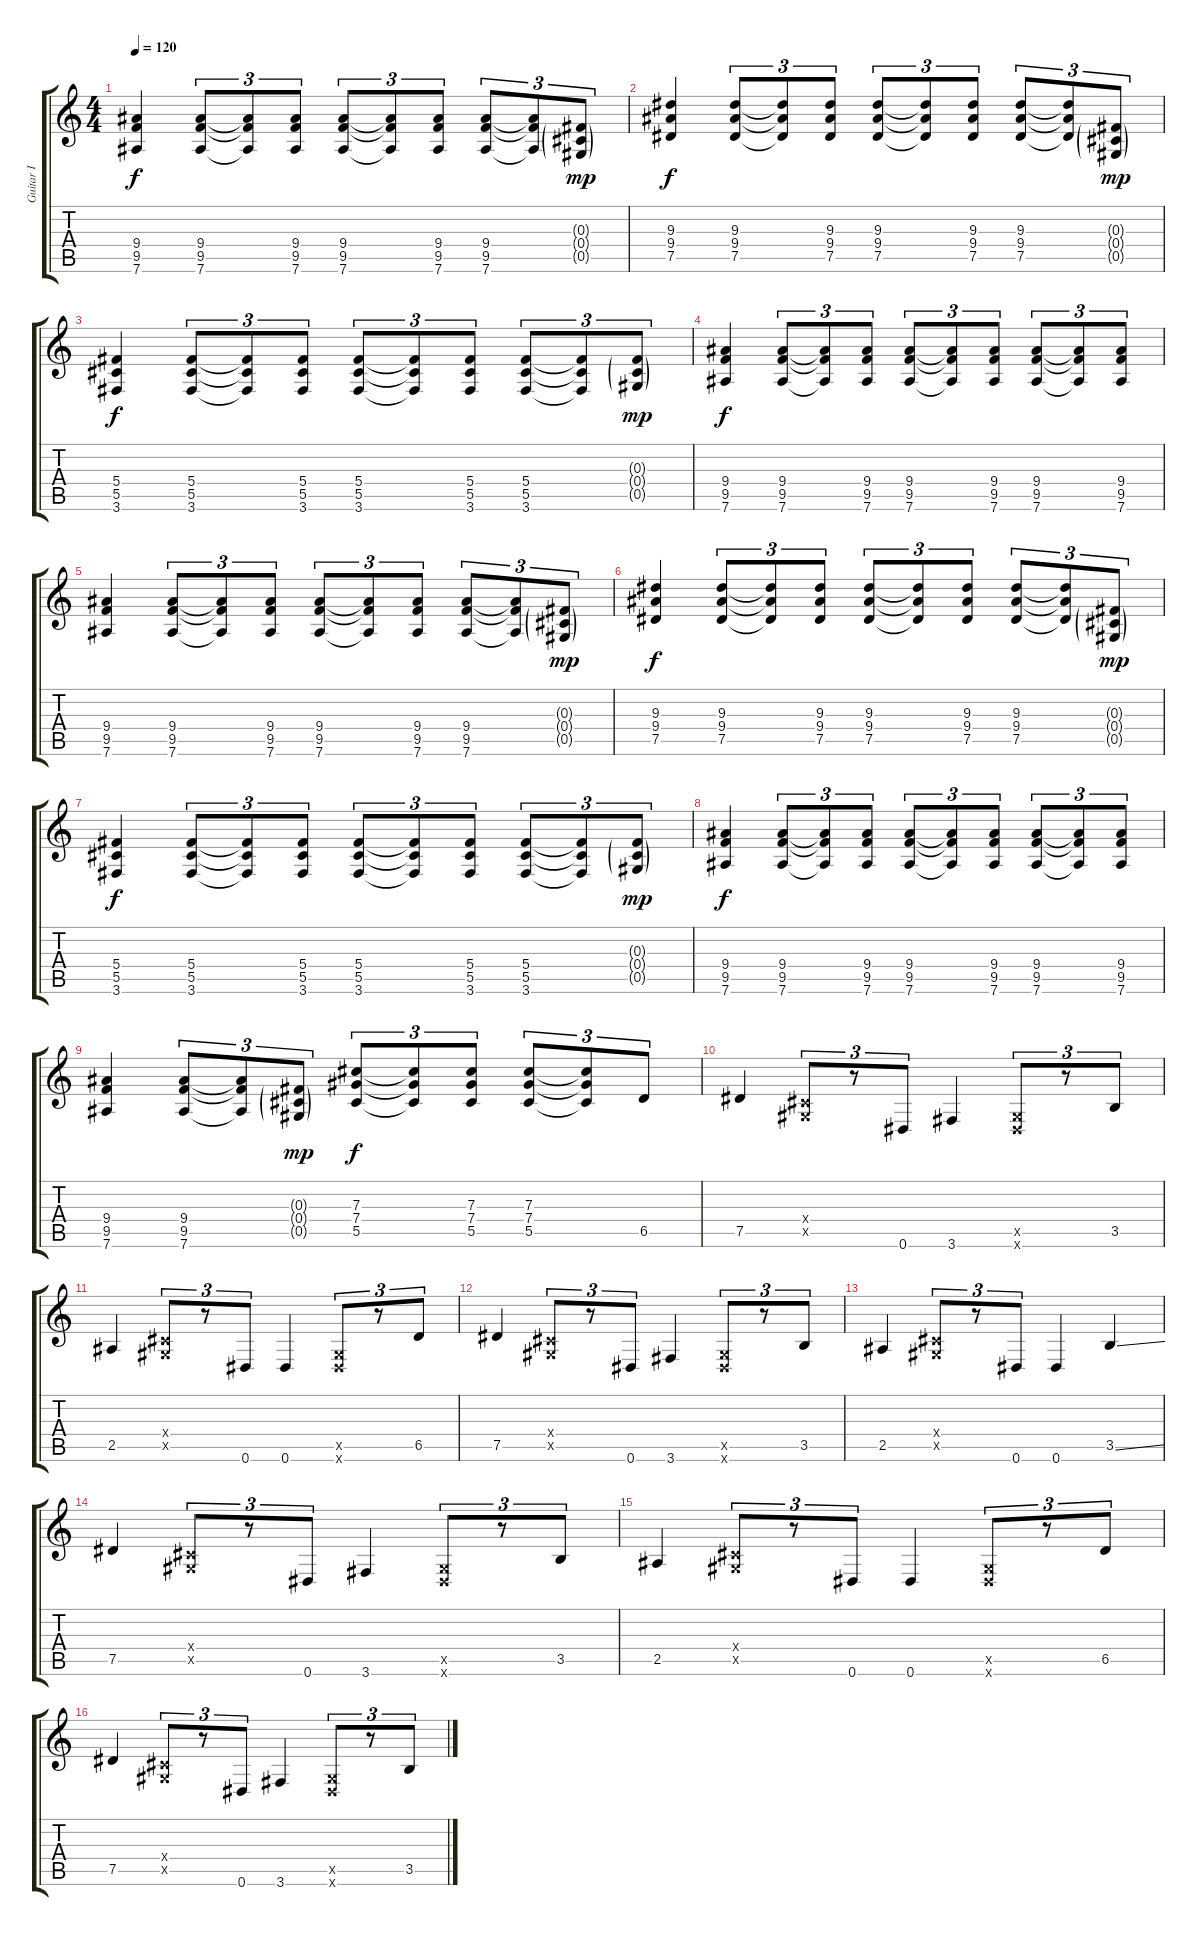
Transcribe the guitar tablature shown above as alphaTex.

\track ("Guitar I" "Guitar I") {instrument acousticguitarsteel}
\staff {score tabs}
\tuning (Eb4 Bb3 Gb3 Db3 Ab2 Eb2) {hide}
\ts (4 4)
\tempo 120
\clef g2
\ks c
(9.4 9.5 7.6).4{dy f} (9.4 9.5 7.6).8{tu (3 2)} (9.4{t} 9.5{t} 7.6{t}).8{tu (3 2)} (9.4 9.5 7.6).8{tu (3 2)} (9.4 9.5 7.6).8{tu (3 2)} (9.4{t} 9.5{t} 7.6{t}).8{tu (3 2)} (9.4 9.5 7.6).8{tu (3 2)} (9.4 9.5 7.6).8{tu (3 2)} (9.4{t} 9.5{t} 7.6{t}).8{tu (3 2)} (0.3{g} 0.4{g} 0.5{g}).8{tu (3 2) dy mp} |
(9.3 9.4 7.5).4{dy f} (9.3 9.4 7.5).8{tu (3 2)} (9.3{t} 9.4{t} 7.5{t}).8{tu (3 2)} (9.3 9.4 7.5).8{tu (3 2)} (9.3 9.4 7.5).8{tu (3 2)} (9.3{t} 9.4{t} 7.5{t}).8{tu (3 2)} (9.3 9.4 7.5).8{tu (3 2)} (9.3 9.4 7.5).8{tu (3 2)} (9.3{t} 9.4{t} 7.5{t}).8{tu (3 2)} (0.3{g} 0.4{g} 0.5{g}).8{tu (3 2) dy mp} |
(5.4 5.5 3.6).4{dy f} (5.4 5.5 3.6).8{tu (3 2)} (5.4{t} 5.5{t} 3.6{t}).8{tu (3 2)} (5.4 5.5 3.6).8{tu (3 2)} (5.4 5.5 3.6).8{tu (3 2)} (5.4{t} 5.5{t} 3.6{t}).8{tu (3 2)} (5.4 5.5 3.6).8{tu (3 2)} (5.4 5.5 3.6).8{tu (3 2)} (5.4{t} 5.5{t} 3.6{t}).8{tu (3 2)} (0.3{g} 0.4{g} 0.5{g}).8{tu (3 2) dy mp} |
(9.4 9.5 7.6).4{dy f} (9.4 9.5 7.6).8{tu (3 2)} (9.4{t} 9.5{t} 7.6{t}).8{tu (3 2)} (9.4 9.5 7.6).8{tu (3 2)} (9.4 9.5 7.6).8{tu (3 2)} (9.4{t} 9.5{t} 7.6{t}).8{tu (3 2)} (9.4 9.5 7.6).8{tu (3 2)} (9.4 9.5 7.6).8{tu (3 2)} (9.4{t} 9.5{t} 7.6{t}).8{tu (3 2)} (9.4 9.5 7.6).8{tu (3 2)} |
(9.4 9.5 7.6).4 (9.4 9.5 7.6).8{tu (3 2)} (9.4{t} 9.5{t} 7.6{t}).8{tu (3 2)} (9.4 9.5 7.6).8{tu (3 2)} (9.4 9.5 7.6).8{tu (3 2)} (9.4{t} 9.5{t} 7.6{t}).8{tu (3 2)} (9.4 9.5 7.6).8{tu (3 2)} (9.4 9.5 7.6).8{tu (3 2)} (9.4{t} 9.5{t} 7.6{t}).8{tu (3 2)} (0.3{g} 0.4{g} 0.5{g}).8{tu (3 2) dy mp} |
(9.3 9.4 7.5).4{dy f} (9.3 9.4 7.5).8{tu (3 2)} (9.3{t} 9.4{t} 7.5{t}).8{tu (3 2)} (9.3 9.4 7.5).8{tu (3 2)} (9.3 9.4 7.5).8{tu (3 2)} (9.3{t} 9.4{t} 7.5{t}).8{tu (3 2)} (9.3 9.4 7.5).8{tu (3 2)} (9.3 9.4 7.5).8{tu (3 2)} (9.3{t} 9.4{t} 7.5{t}).8{tu (3 2)} (0.3{g} 0.4{g} 0.5{g}).8{tu (3 2) dy mp} |
(5.4 5.5 3.6).4{dy f} (5.4 5.5 3.6).8{tu (3 2)} (5.4{t} 5.5{t} 3.6{t}).8{tu (3 2)} (5.4 5.5 3.6).8{tu (3 2)} (5.4 5.5 3.6).8{tu (3 2)} (5.4{t} 5.5{t} 3.6{t}).8{tu (3 2)} (5.4 5.5 3.6).8{tu (3 2)} (5.4 5.5 3.6).8{tu (3 2)} (5.4{t} 5.5{t} 3.6{t}).8{tu (3 2)} (0.3{g} 0.4{g} 0.5{g}).8{tu (3 2) dy mp} |
(9.4 9.5 7.6).4{dy f} (9.4 9.5 7.6).8{tu (3 2)} (9.4{t} 9.5{t} 7.6{t}).8{tu (3 2)} (9.4 9.5 7.6).8{tu (3 2)} (9.4 9.5 7.6).8{tu (3 2)} (9.4{t} 9.5{t} 7.6{t}).8{tu (3 2)} (9.4 9.5 7.6).8{tu (3 2)} (9.4 9.5 7.6).8{tu (3 2)} (9.4{t} 9.5{t} 7.6{t}).8{tu (3 2)} (9.4 9.5 7.6).8{tu (3 2)} |
(9.4 9.5 7.6).4 (9.4 9.5 7.6).8{tu (3 2)} (9.4{t} 9.5{t} 7.6{t}).8{tu (3 2)} (0.3{g} 0.4{g} 0.5{g}).8{tu (3 2) dy mp} (7.3 7.4 5.5).8{tu (3 2) dy f} (7.3{t} 7.4{t} 5.5{t}).8{tu (3 2)} (7.3 7.4 5.5).8{tu (3 2)} (7.3 7.4 5.5).8{tu (3 2)} (7.3{t} 7.4{t} 5.5{t}).8{tu (3 2)} 6.5.8{tu (3 2)} |
7.5.4 (0.4{x} 0.5{x}).8{tu (3 2)} r.8{tu (3 2)} 0.6.8{tu (3 2)} 3.6.4 (0.5{x} 0.6{x}).8{tu (3 2)} r.8{tu (3 2)} 3.5.8{tu (3 2)} |
2.5.4 (0.4{x} 0.5{x}).8{tu (3 2)} r.8{tu (3 2)} 0.6.8{tu (3 2)} 0.6.4 (0.5{x} 0.6{x}).8{tu (3 2)} r.8{tu (3 2)} 6.5.8{tu (3 2)} |
7.5.4 (0.4{x} 0.5{x}).8{tu (3 2)} r.8{tu (3 2)} 0.6.8{tu (3 2)} 3.6.4 (0.5{x} 0.6{x}).8{tu (3 2)} r.8{tu (3 2)} 3.5.8{tu (3 2)} |
2.5.4 (0.4{x} 0.5{x}).8{tu (3 2)} r.8{tu (3 2)} 0.6.8{tu (3 2)} 0.6.4 3.5{ss}.4 |
7.5.4 (0.4{x} 0.5{x}).8{tu (3 2)} r.8{tu (3 2)} 0.6.8{tu (3 2)} 3.6.4 (0.5{x} 0.6{x}).8{tu (3 2)} r.8{tu (3 2)} 3.5.8{tu (3 2)} |
2.5.4 (0.4{x} 0.5{x}).8{tu (3 2)} r.8{tu (3 2)} 0.6.8{tu (3 2)} 0.6.4 (0.5{x} 0.6{x}).8{tu (3 2)} r.8{tu (3 2)} 6.5.8{tu (3 2)} |
7.5.4 (0.4{x} 0.5{x}).8{tu (3 2)} r.8{tu (3 2)} 0.6.8{tu (3 2)} 3.6.4 (0.5{x} 0.6{x}).8{tu (3 2)} r.8{tu (3 2)} 3.5.8{tu (3 2)}
